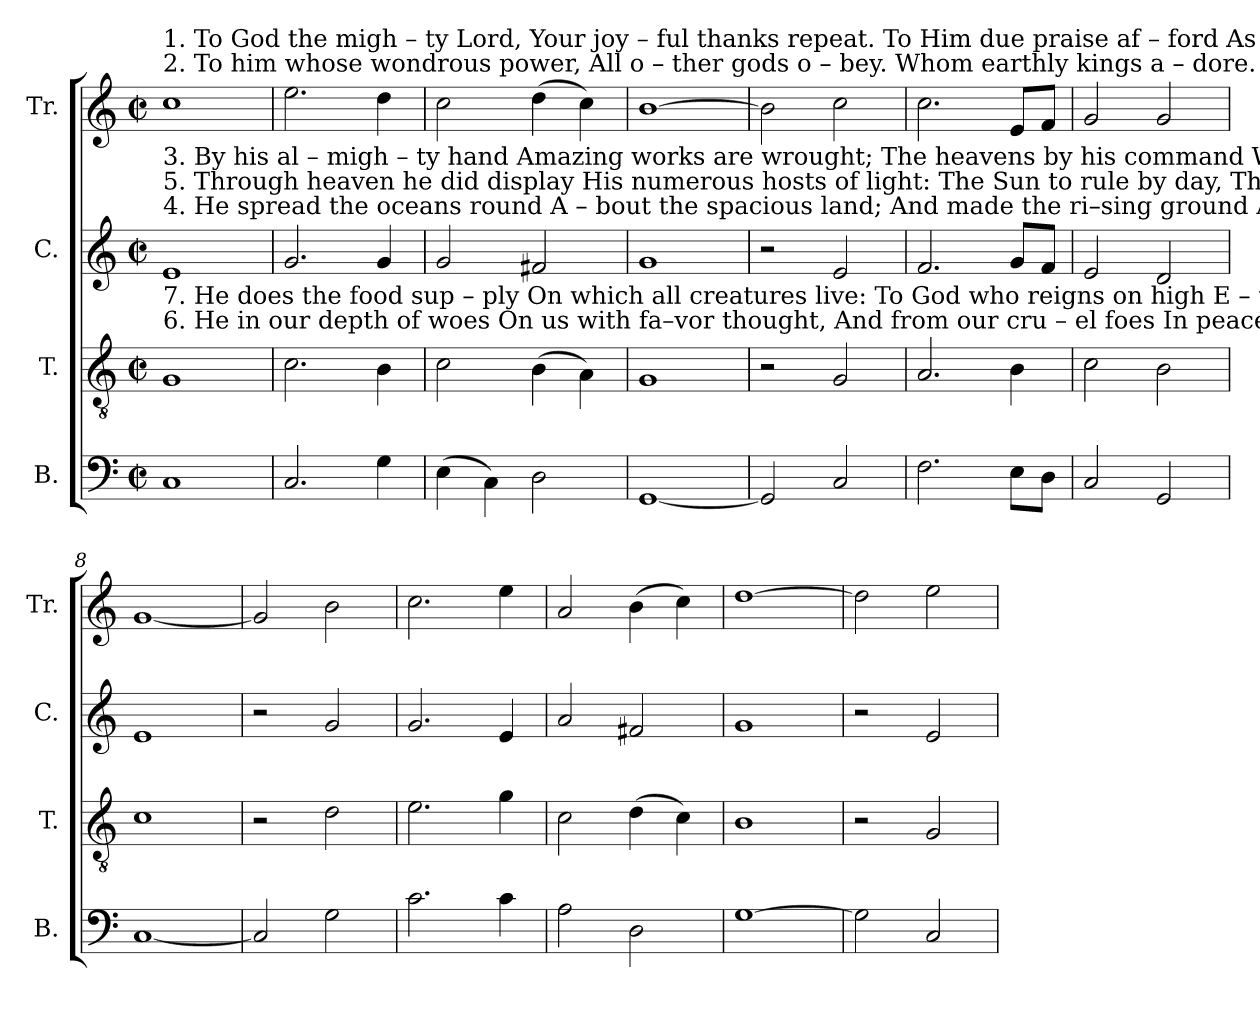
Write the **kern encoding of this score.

**kern	**kern	**kern	**kern
*part4	*part3	*part2	*part1
*staff4	*staff3	*staff2	*staff1
*I"B.	*I"T.	*I"C.	*I"Tr.
*I'B.	*I'T.	*I'C.	*I'Tr.
*clefF4	*clefGv2	*clefG2	*clefG2
*k[]	*k[]	*k[]	*k[]
*M2/2	*M2/2	*M2/2	*M2/2
*met(c|)	*met(c|)	*met(c|)	*met(c|)
*MM140	*MM140	*MM140	*MM140
=1	=1	=1	=1
!	!	!	!LO:TX:a:t=2.  To him whose wondrous power,  All    o  –  ther  gods  o – bey.   Whom  earthly  kings  a   –   dore.   This grateful homage pay&colon;
!	!	!	!LO:TX:a:t=1.  To  God  the  migh – ty      Lord,    Your joy – ful  thanks  repeat.     To   Him  due  praise  af  –  ford     As  good  as  He  is  great;
!	!	!LO:TX:a:t=4.  He  spread  the  oceans  round       A – bout  the  spacious  land;   And  made the  ri–sing ground     A–bove  the  waters stand.	!
!	!	!LO:TX:a:t=5.  Through heaven he did display     His  numerous hosts of light&colon;   The   Sun    to    rule    by    day,   The moon and stars by night.	!
!	!	!LO:TX:a:t=3.  By    his   al – migh – ty    hand       Amazing works are wrought;   The heavens by his command   Were to perfection brought.	!
!	!LO:TX:a:t=6.  He   in   our  depth  of     woes         On  us  with  fa–vor thought,   And  from  our  cru – el     foes     In peace and safety brought.	!	!
!	!LO:TX:a:t=7.  He does the  food    sup –  ply          On  which all creatures  live&colon;    To   God  who  reigns  on  high     E – ter – nal  praises  give.	!	!
1C	1G	1e	1cc
=2	=2	=2	=2
2.C/	2.c\	2.g/	2.ee\
4G\	4B\	4g/	4dd\
=3	=3	=3	=3
(4E\	2c\	2g/	2cc\
4C\)	.	.	.
2D\	(4B\	2f#X/	(4dd\
.	4A\)	.	4cc\)
=4	=4	=4	=4
[1GG	1G	1g	[1b
=5	=5	=5	=5
2GG/]	2r	2r	2b\]
2C/	2G/	2e/	2cc\
=6	=6	=6	=6
2.F\	2.A/	2.f/	2.cc\
8E\L	4B\	8g/L	8e/L
8D\J	.	8f/J	8f/J
=7	=7	=7	=7
2C/	2c\	2e/	2g/
2GG/	2B\	2d/	2g/
=8	=8	=8	=8
[1C	1c	1e	[1g
=9	=9	=9	=9
2C/]	2r	2r	2g/]
2G\	2d\	2g/	2b\
=10	=10	=10	=10
2.c\	2.e\	2.g/	2.cc\
4c\	4g\	4e/	4ee\
=11	=11	=11	=11
2A\	2c\	2a/	2a/
2D\	(4d\	2f#X/	(4b\
.	4c\)	.	4cc\)
=12	=12	=12	=12
[1G	1B	1g	[1dd
=13	=13	=13	=13
2G\]	2r	2r	2dd\]
2C/	2G/	2e/	2ee\
=	=	=	=
*-	*-	*-	*-
